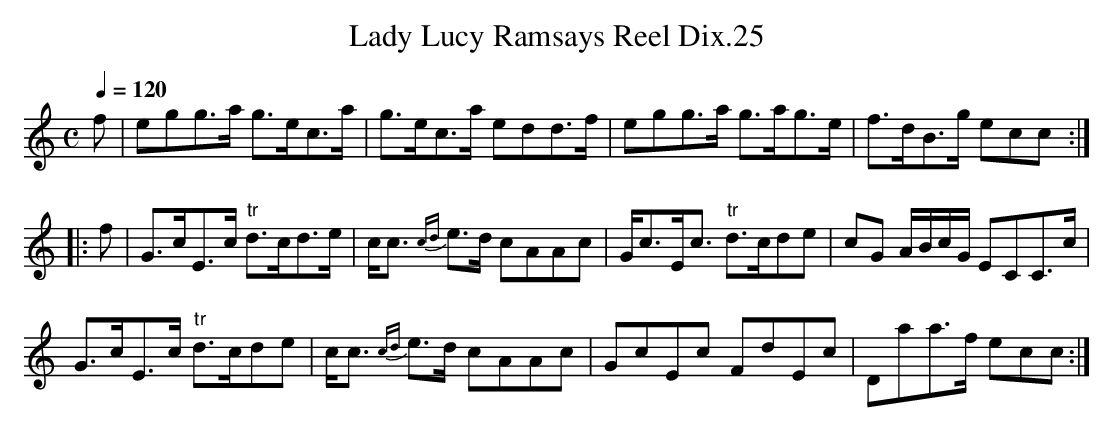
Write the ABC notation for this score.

X:1
T:Lady Lucy Ramsays Reel Dix.25
M:C
L:1/8
Q:1/4=120
K:C
f|egg>a g>ec>a|g>ec>a edd>f|egg>a g>ag>e|f>dB>g ecc:|
|:f|G>cE>c "tr"d>cd>e|c<c {cd}e>d cAAc|G<cE<c "tr"d>cde|cG A/B/c/G/ ECC>c|
G>cE>c "tr"d>cde|c<c {cd}e>d cAAc|GcEc FdEc|Daa>f ecc:|
